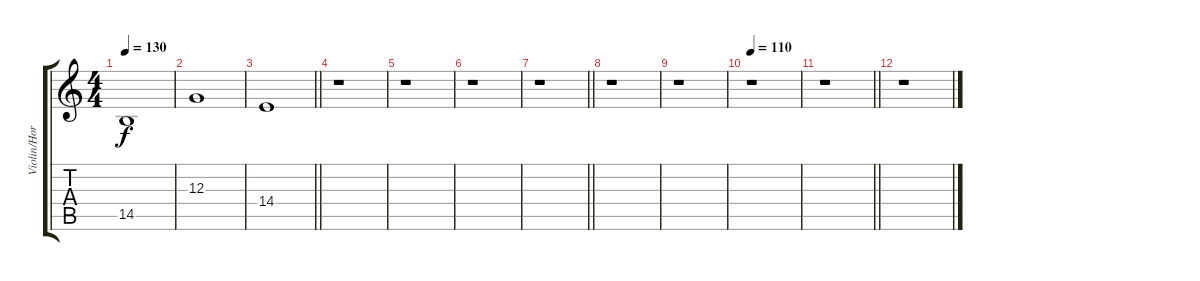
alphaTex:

\track ("Violin/Horn" "Violin/Hor") {instrument violin}
\staff {score tabs}
\tuning (E4 B3 G3 D3 A2 E2) {hide}
\ts (4 4)
\tempo 130
\clef g2
\ks c
14.5.1{dy f} |
12.3.1 |
\barLineRight lightlight
14.4.1 |
r.1 |
r.1 |
r.1 |
\barLineRight lightlight
r.1 |
r.1 |
r.1 |
\tempo 110
r.1 |
\barLineRight lightlight
r.1 |
r.1
